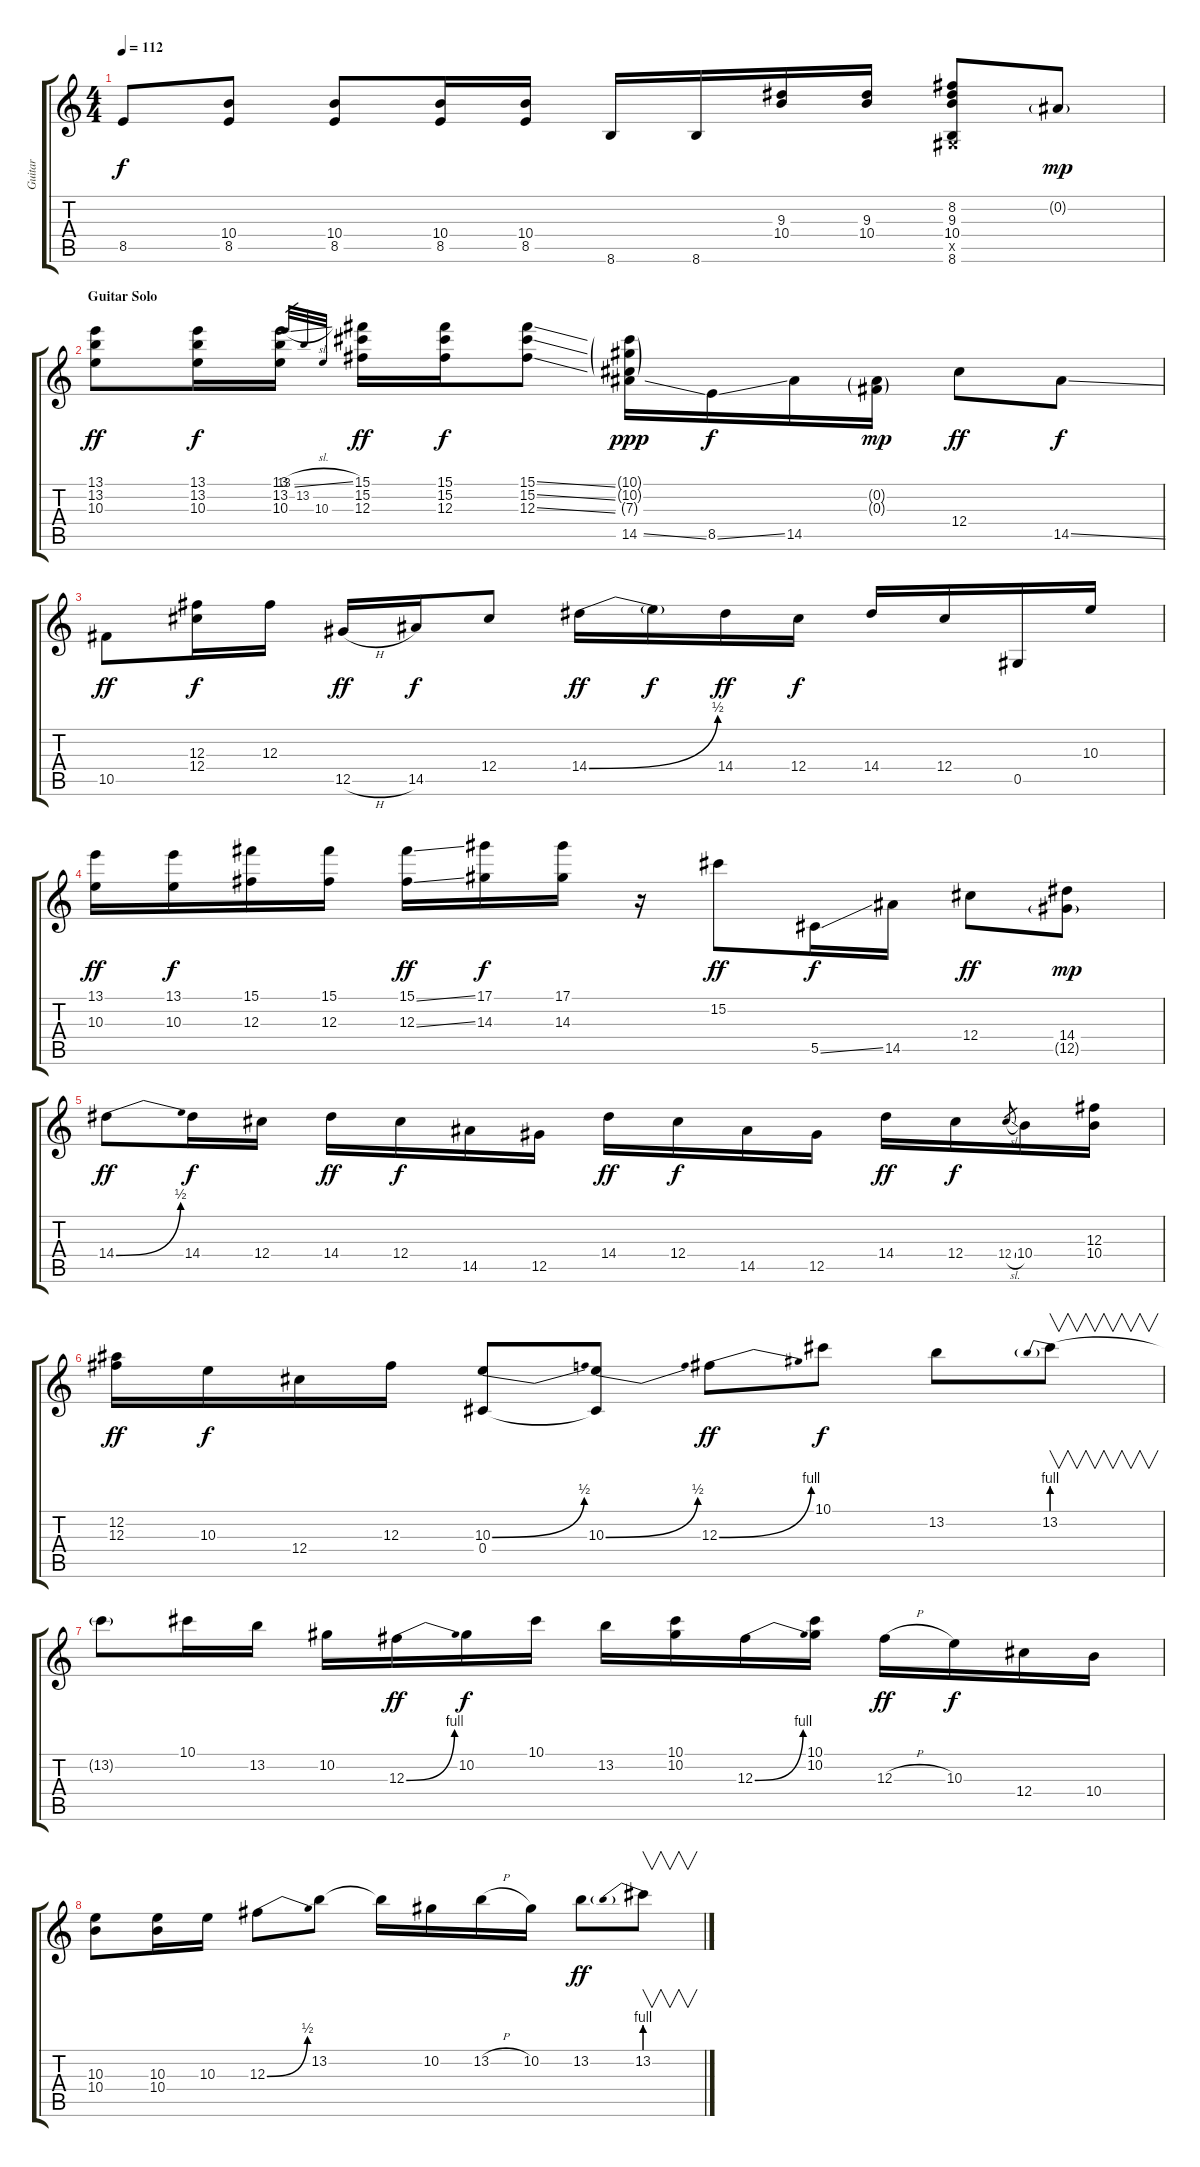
\track ("Guitar" "Guitar") {instrument overdrivenguitar}
\staff {score tabs}
\tuning (Eb4 Bb3 Gb3 Db3 Ab2 Eb2) {hide}
\ts (4 4)
\tempo 112
\clef g2
\ks c
8.5.8{dy f} (10.4 8.5).8 (10.4 8.5).8 (10.4 8.5).16 (10.4 8.5).16 8.6.16 8.6.16 (9.3 10.4).16 (9.3 10.4).16 (8.2 9.3 10.4 0.5{x} 8.6).8 0.2{g}.8{dy mp} |
\section ("" "Guitar Solo")
(13.1 13.2 10.3).8{dy ff} (13.1 13.2 10.3).16{dy f} (13.1 13.2 10.3).16 13.1{sl}.32{gr} 13.2.32{gr} 10.3.32{gr} (15.1 15.2 12.3).16{dy ff} (15.1 15.2 12.3).16{dy f} (15.1{ss} 15.2{ss} 12.3{ss}).8 (10.1{g} 10.2{g} 7.3{g} 14.5{ss}).16{dy ppp} 8.5{ss}.16{dy f} 14.5.16 (0.2{g} 0.3{g}).16{dy mp} 12.4.8{dy ff} 14.5{ss}.8{dy f} |
10.5.8{dy ff} (12.3 12.4).16{dy f} 12.3.16 12.5{h}.16{dy ff} 14.5.16{dy f} 12.4.8 14.4{be (bend 0 0 60 2)}.16{dy ff} 14.4{t}.16{dy f} 14.4.16{dy ff} 12.4.16{dy f} 14.4.16 12.4.16 0.5.16 10.3.16 |
(13.1 10.3).16{dy ff} (13.1 10.3).16{dy f} (15.1 12.3).16 (15.1 12.3).16 (15.1{ss} 12.3{ss}).16{dy ff} (17.1 14.3).16{dy f} (17.1 14.3).16 r.16 15.2.8{dy ff} 5.5{ss}.16{dy f} 14.5.16 12.4.8{dy ff} (14.4 12.5{g}).8{dy mp} |
14.4{be (bend 0 0 60 2)}.8{dy ff} 14.4.16{dy f} 12.4.16 14.4.16{dy ff} 12.4.16{dy f} 14.5.16 12.5.16 14.4.16{dy ff} 12.4.16{dy f} 14.5.16 12.5.16 14.4.16{dy ff} 12.4.16{dy f} 12.4{sl}.8{gr} 10.4.16 (12.3 10.4).16 |
(12.2 12.3).16{dy ff} 10.3.16{dy f} 12.4.16 12.3.16 (10.3{be (bend 0 0 60 2)} 0.4).8 (10.3{be (bend 0 0 60 2)} 0.4{t}).8 12.3{be (bend 0 0 60 4)}.8{dy ff} 10.1.8{dy f} 13.2.8 13.2{be (prebend 0 4 60 4)}.8{v} |
13.2{t}.8 10.1.16 13.2.16 10.2.16 12.3{be (bend 0 0 60 4)}.16{dy ff} 10.2.16{dy f} 10.1.16 13.2.16 (10.1 10.2).16 12.3{be (bend 0 0 60 4)}.16 (10.1 10.2).16 12.3{h}.16{dy ff} 10.3.16{dy f} 12.4.16 10.4.16 |
(10.3 10.4).8 (10.3 10.4).16 10.3.16 12.3{be (bend 0 0 60 2)}.8 13.2.8 13.2{t}.16 10.2.16 13.2{h}.16 10.2.16 13.2.8{dy ff} 13.2{be (prebend 0 4 60 4)}.8{v}
